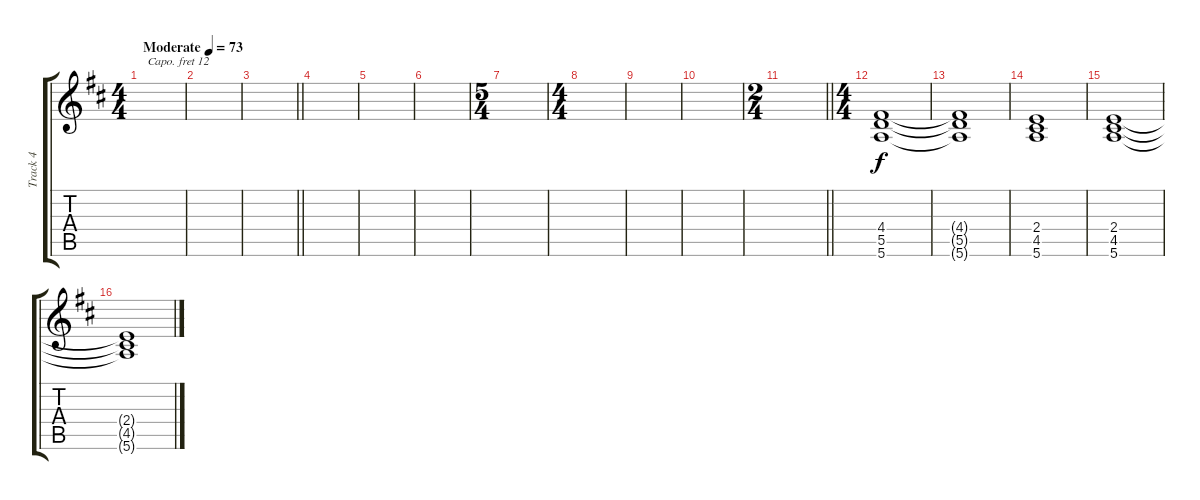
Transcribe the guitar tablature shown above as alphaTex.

\track ("Track 4" "Track 4") {instrument stringensemble1}
\staff {score tabs}
\capo 12
\tuning (E4 B3 G3 D3 A2 E2) {hide}
\ts (4 4)
\tempo (73 "Moderate")
\clef g2
\ks d
|
|
\barLineRight lightlight
|
|
|
|
\ts (5 4)
|
\ts (4 4)
|
|
|
\ts (2 4)
\barLineRight lightlight
|
\ts (4 4)
(4.4 5.5 5.6).1 |
(4.4{t} 5.5{t} 5.6{t}).1 |
(2.4 4.5 5.6).1 |
(2.4 4.5 5.6).1 |
(2.4{t} 4.5{t} 5.6{t}).1
